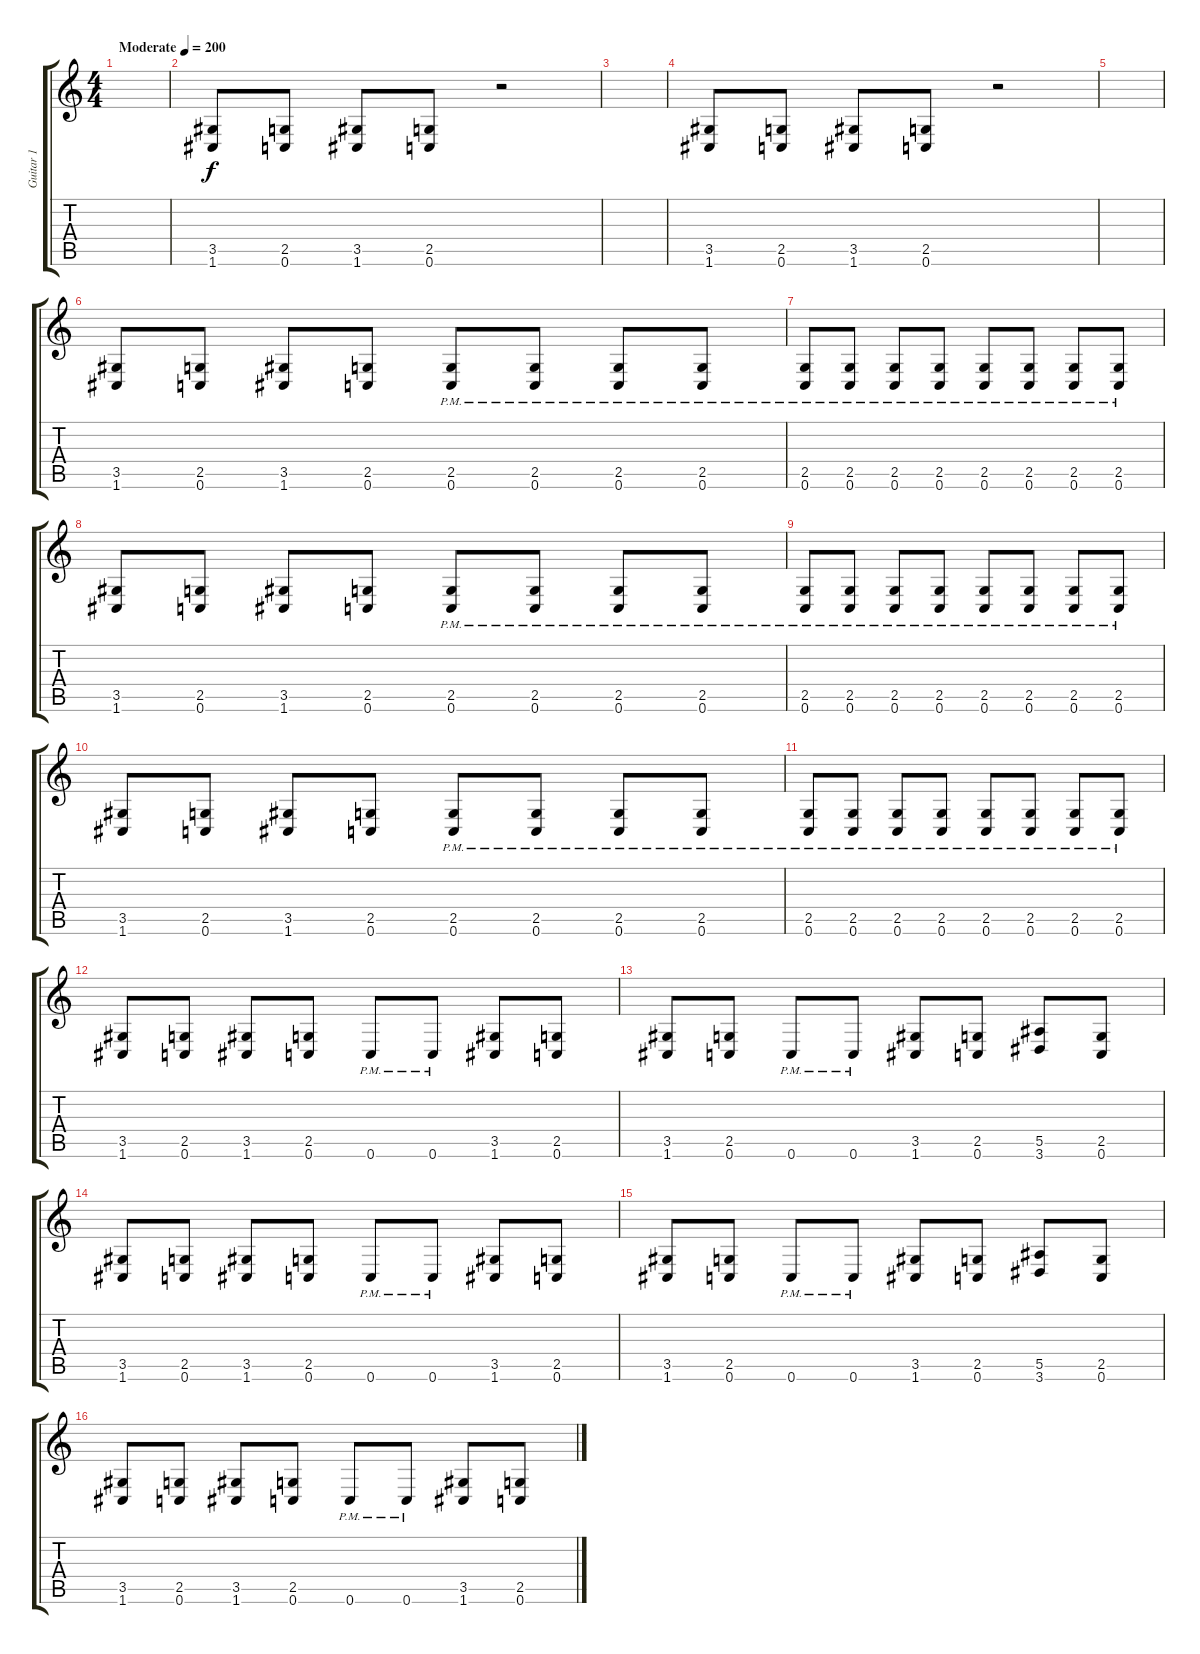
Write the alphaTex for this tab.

\track ("Guitar 1" "Guitar 1") {instrument distortionguitar}
\staff {score tabs}
\tuning (C4 G3 Eb3 Bb2 F2 C2) {hide}
\ts (4 4)
\tempo (200 "Moderate")
\clef g2
\ks c
|
(3.5 1.6).8 (2.5 0.6).8 (3.5 1.6).8 (2.5 0.6).8 r.2 |
|
(3.5 1.6).8 (2.5 0.6).8 (3.5 1.6).8 (2.5 0.6).8 r.2 |
|
(3.5 1.6).8 (2.5 0.6).8 (3.5 1.6).8 (2.5 0.6).8 (2.5{pm} 0.6{pm}).8 (2.5{pm} 0.6{pm}).8 (2.5{pm} 0.6{pm}).8 (2.5{pm} 0.6{pm}).8 |
(2.5{pm} 0.6{pm}).8 (2.5{pm} 0.6{pm}).8 (2.5{pm} 0.6{pm}).8 (2.5{pm} 0.6{pm}).8 (2.5{pm} 0.6{pm}).8 (2.5{pm} 0.6{pm}).8 (2.5{pm} 0.6{pm}).8 (2.5{pm} 0.6{pm}).8 |
(3.5 1.6).8 (2.5 0.6).8 (3.5 1.6).8 (2.5 0.6).8 (2.5{pm} 0.6{pm}).8 (2.5{pm} 0.6{pm}).8 (2.5{pm} 0.6{pm}).8 (2.5{pm} 0.6{pm}).8 |
(2.5{pm} 0.6{pm}).8 (2.5{pm} 0.6{pm}).8 (2.5{pm} 0.6{pm}).8 (2.5{pm} 0.6{pm}).8 (2.5{pm} 0.6{pm}).8 (2.5{pm} 0.6{pm}).8 (2.5{pm} 0.6{pm}).8 (2.5{pm} 0.6{pm}).8 |
(3.5 1.6).8 (2.5 0.6).8 (3.5 1.6).8 (2.5 0.6).8 (2.5{pm} 0.6{pm}).8 (2.5{pm} 0.6{pm}).8 (2.5{pm} 0.6{pm}).8 (2.5{pm} 0.6{pm}).8 |
(2.5{pm} 0.6{pm}).8 (2.5{pm} 0.6{pm}).8 (2.5{pm} 0.6{pm}).8 (2.5{pm} 0.6{pm}).8 (2.5{pm} 0.6{pm}).8 (2.5{pm} 0.6{pm}).8 (2.5{pm} 0.6{pm}).8 (2.5{pm} 0.6{pm}).8 |
(3.5 1.6).8 (2.5 0.6).8 (3.5 1.6).8 (2.5 0.6).8 0.6{pm}.8 0.6{pm}.8 (3.5 1.6).8 (2.5 0.6).8 |
(3.5 1.6).8 (2.5 0.6).8 0.6{pm}.8 0.6{pm}.8 (3.5 1.6).8 (2.5 0.6).8 (5.5 3.6).8 (2.5 0.6).8 |
(3.5 1.6).8 (2.5 0.6).8 (3.5 1.6).8 (2.5 0.6).8 0.6{pm}.8 0.6{pm}.8 (3.5 1.6).8 (2.5 0.6).8 |
(3.5 1.6).8 (2.5 0.6).8 0.6{pm}.8 0.6{pm}.8 (3.5 1.6).8 (2.5 0.6).8 (5.5 3.6).8 (2.5 0.6).8 |
(3.5 1.6).8 (2.5 0.6).8 (3.5 1.6).8 (2.5 0.6).8 0.6{pm}.8 0.6{pm}.8 (3.5 1.6).8 (2.5 0.6).8
